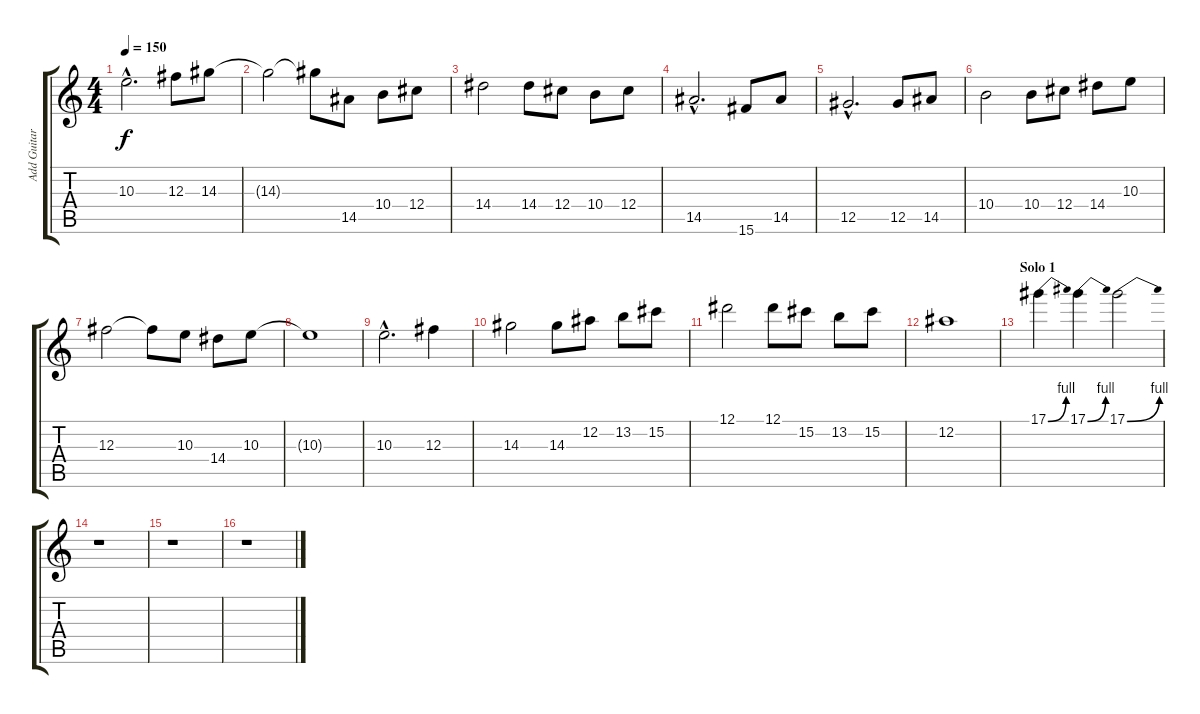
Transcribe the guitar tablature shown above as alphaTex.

\track ("Add Guitar 2" "Add Guitar") {instrument distortionguitar}
\staff {score tabs}
\tuning (Eb4 Bb3 Gb3 Db3 Ab2 Eb2) {hide}
\ts (4 4)
\tempo 150
\clef g2
\ks c
10.3{hac}.2{d dy f} 12.3.8 14.3.8 |
14.3{t}.2 14.3{t}.8 14.5.8 10.4.8 12.4.8 |
14.4.2 14.4.8 12.4.8 10.4.8 12.4.8 |
14.5{hac}.2{d} 15.6.8 14.5.8 |
12.5{hac}.2{d} 12.5.8 14.5.8 |
10.4.2 10.4.8 12.4.8 14.4.8 10.3.8 |
12.3.2 12.3{t}.8 10.3.8 14.4.8 10.3.8 |
10.3{t}.1 |
10.3{hac}.2{d} 12.3.4 |
14.3.2 14.3.8 12.2.8 13.2.8 15.2.8 |
12.1.2 12.1.8 15.2.8 13.2.8 15.2.8 |
12.2.1 |
\section ("" "Solo 1")
17.1{be (bend 0 0 60 4)}.4 17.1{be (bend 0 0 60 4)}.4 17.1{be (bend 0 0 60 4)}.2 |
r.1 |
r.1 |
r.1
